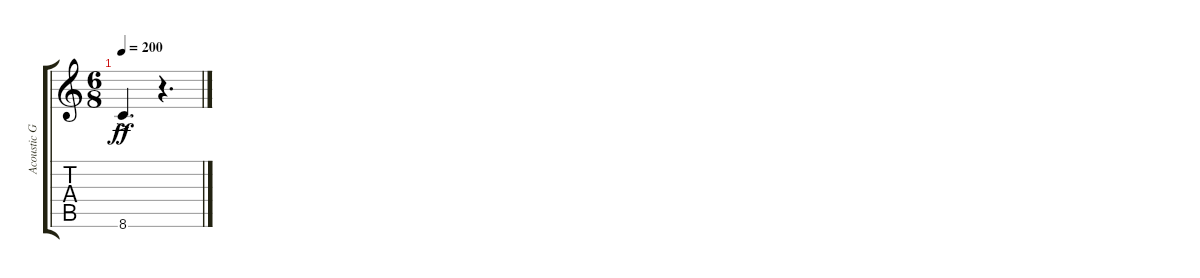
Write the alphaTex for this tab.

\track ("Acoustic Guitar" "Acoustic G") {instrument acousticguitarsteel}
\staff {score tabs}
\tuning (E4 B3 G3 D3 A2 E2) {hide}
\ts (6 8)
\tempo 200
\clef g2
\ks c
8.6{ac}.4{d dy ff} r.4{d}
